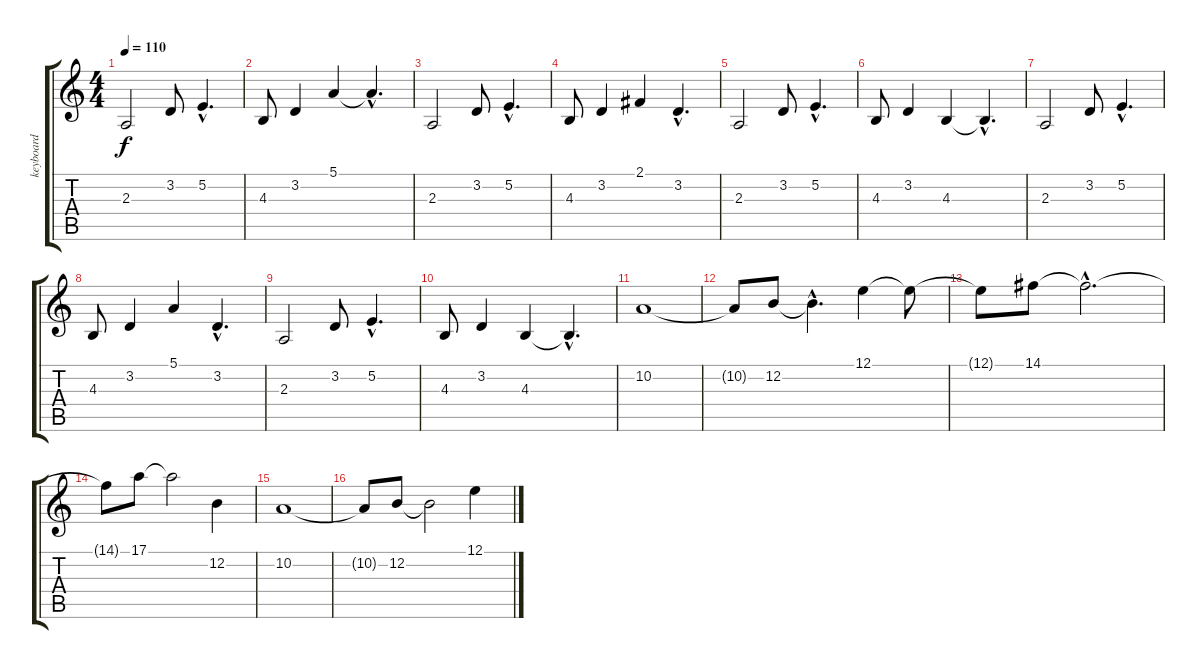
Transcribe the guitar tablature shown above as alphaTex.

\track ("keyboard" "keyboard") {instrument lead6voice}
\staff {score tabs}
\tuning (E4 B3 G3 D3 A2 E2) {hide}
\ts (4 4)
\tempo 110
\clef g2
\ks c
2.3.2{dy f} 3.2.8 5.2{hac}.4{d} |
4.3.8 3.2.4 5.1.4 5.1{hac t}.4{d} |
2.3.2 3.2.8 5.2{hac}.4{d} |
4.3.8 3.2.4 2.1.4 3.2{hac}.4{d} |
2.3.2 3.2.8 5.2{hac}.4{d} |
4.3.8 3.2.4 4.3.4 4.3{hac t}.4{d} |
2.3.2 3.2.8 5.2{hac}.4{d} |
4.3.8 3.2.4 5.1.4 3.2{hac}.4{d} |
2.3.2 3.2.8 5.2{hac}.4{d} |
4.3.8 3.2.4 4.3.4 4.3{hac t}.4{d} |
10.2.1 |
10.2{t}.8 12.2.8 12.2{hac t}.4{d} 12.1.4 12.1{t}.8 |
12.1{t}.8 14.1.8 14.1{hac t}.2{d} |
14.1{t}.8 17.1.8 17.1{t}.2 12.2.4 |
10.2.1 |
10.2{t}.8 12.2.8 12.2{t}.2 12.1.4
